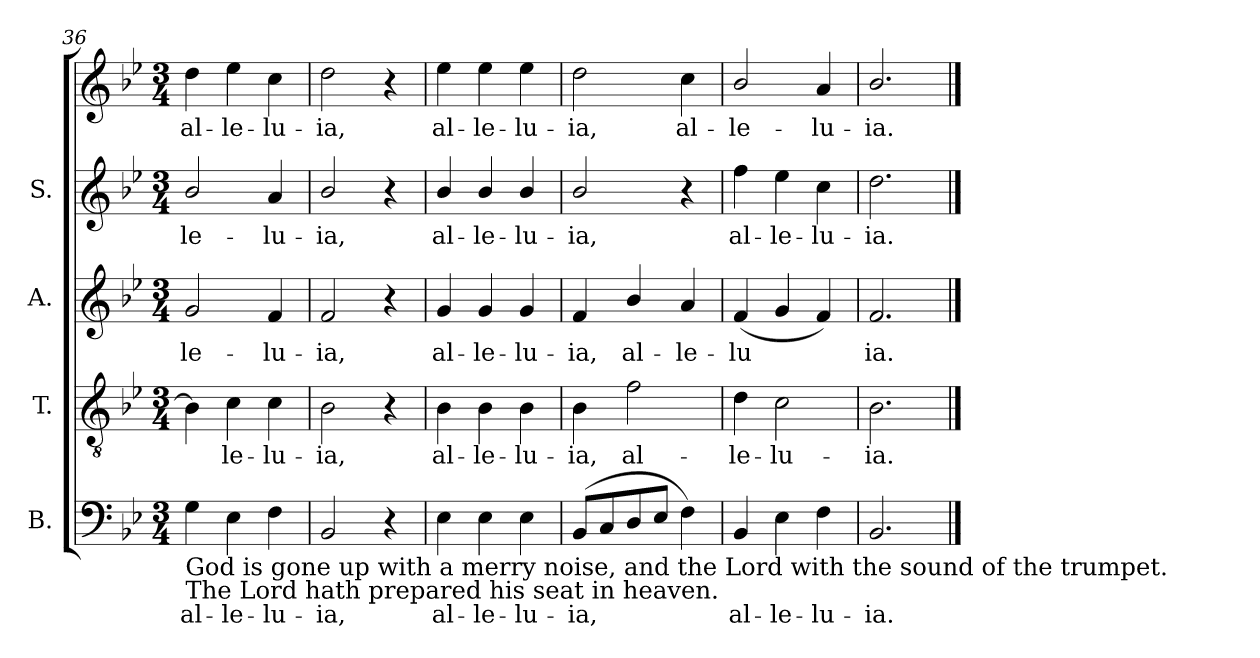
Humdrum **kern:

**kern	**text	**kern	**text	**kern	**text	**kern	**text	**kern	**text
*part4	*part4	*part3	*part3	*part2	*part2	*part1	*part1	*part1	*part1
*staff5	*staff5	*staff4	*staff4	*staff3	*staff3	*staff2	*staff2	*staff1	*staff1
*I"B.	*	*I"T.	*	*I"A.	*	*I"S.	*	*	*
!!LO:LB:g=z
*clefF4	*	*clefGv2	*	*clefG2	*	*clefG2	*	*clefG2	*
*k[b-e-]	*	*k[b-e-]	*	*k[b-e-]	*	*k[b-e-]	*	*k[b-e-]	*
*B-:	*	*B-:	*	*B-:	*	*B-:	*	*B-:	*
*M3/4	*	*M3/4	*	*M3/4	*	*M3/4	*	*M3/4	*
=36	=36	=36	=36	=36	=36	=36	=36	=36	=36
!LO:TX:b:t=God is gone up with a merry noise, and the Lord with the sound of the trumpet.\nThe Lord hath prepared his seat in heaven.	!	!	!	!	!	!	!	!	!
!	!LO:LY:b	!	!	!	!LO:LY:b	!	!LO:LY:b	!	!LO:LY:b
4G	al-	4B-]	.	2g	-le-	2b-/	-le-	4dd	-al-
!	!LO:LY:b	!	!LO:LY:b	!	!	!	!	!	!LO:LY:b
4E-	-le-	4c	le-	.	.	.	.	4ee-	-le-
!	!LO:LY:b	!	!LO:LY:b	!	!LO:LY:b	!	!LO:LY:b	!	!LO:LY:b
4F	-lu-	4c	-lu-	4f	-lu-	4a/	-lu-	4cc	-lu-
=37	=37	=37	=37	=37	=37	=37	=37	=37	=37
!	!LO:LY:b	!	!LO:LY:b	!	!LO:LY:b	!	!LO:LY:b	!	!LO:LY:b
2BB-	-ia,	2B-	-ia,	2f	-ia,	2b-/	ia,	2dd	-ia,
4r	.	4r	.	4r	.	4r	.	4r	.
=38	=38	=38	=38	=38	=38	=38	=38	=38	=38
!	!LO:LY:b	!	!LO:LY:b	!	!LO:LY:b	!	!LO:LY:b	!	!LO:LY:b
4E-	al-	4B-	al-	4g	al-	4b-/	-al-	4ee-	al-
!	!LO:LY:b	!	!LO:LY:b	!	!LO:LY:b	!	!LO:LY:b	!	!LO:LY:b
4E-	-le-	4B-	-le-	4g	-le-	4b-/	-le-	4ee-	-le-
!	!LO:LY:b	!	!LO:LY:b	!	!LO:LY:b	!	!LO:LY:b	!	!LO:LY:b
4E-	-lu-	4B-	-lu-	4g	-lu-	4b-/	-lu-	4ee-	-lu-
=39	=39	=39	=39	=39	=39	=39	=39	=39	=39
!	!LO:LY:b	!	!LO:LY:b	!	!LO:LY:b	!	!LO:LY:b	!	!LO:LY:b
(<8BB-L	-ia,	4B-	-ia,	4f	-ia,	2b-/	-ia,	2dd	-ia,
8C	.	.	.	.	.	.	.	.	.
!	!	!	!LO:LY:b	!	!LO:LY:b	!	!	!	!
8D	.	2f	al-	4b-/	al-	.	.	.	.
8E-J	.	.	.	.	.	.	.	.	.
!	!	!	!	!	!LO:LY:b	!	!	!	!LO:LY:b
4F)	.	.	.	4a	-le-	4r	.	4cc	al-
=40	=40	=40	=40	=40	=40	=40	=40	=40	=40
!	!LO:LY:b	!	!LO:LY:b	!	!LO:LY:b	!	!LO:LY:b	!	!LO:LY:b
4BB-	al-	4d	-le-	(<4f	-lu	4ff	-al-	2b-/	le-
!	!LO:LY:b	!	!LO:LY:b	!	!	!	!LO:LY:b	!	!
4E-	-le-	2c	-lu-	4g	.	4ee-	-le-	.	.
!	!LO:LY:b	!	!	!	!	!	!LO:LY:b	!	!LO:LY:b
4F	-lu-	.	.	4f)	.	4cc	-lu-	4a/	-lu-
=41	=41	=41	=41	=41	=41	=41	=41	=41	=41
!	!LO:LY:b	!	!LO:LY:b	!	!LO:LY:b	!	!LO:LY:b	!	!LO:LY:b
2.BB-	-ia.	2.B-	-ia.	2.f	ia.	2.dd	ia.	2.b-/	-ia.
==	==	==	==	==	==	==	==	==	==
*-	*-	*-	*-	*-	*-	*-	*-	*-	*-
